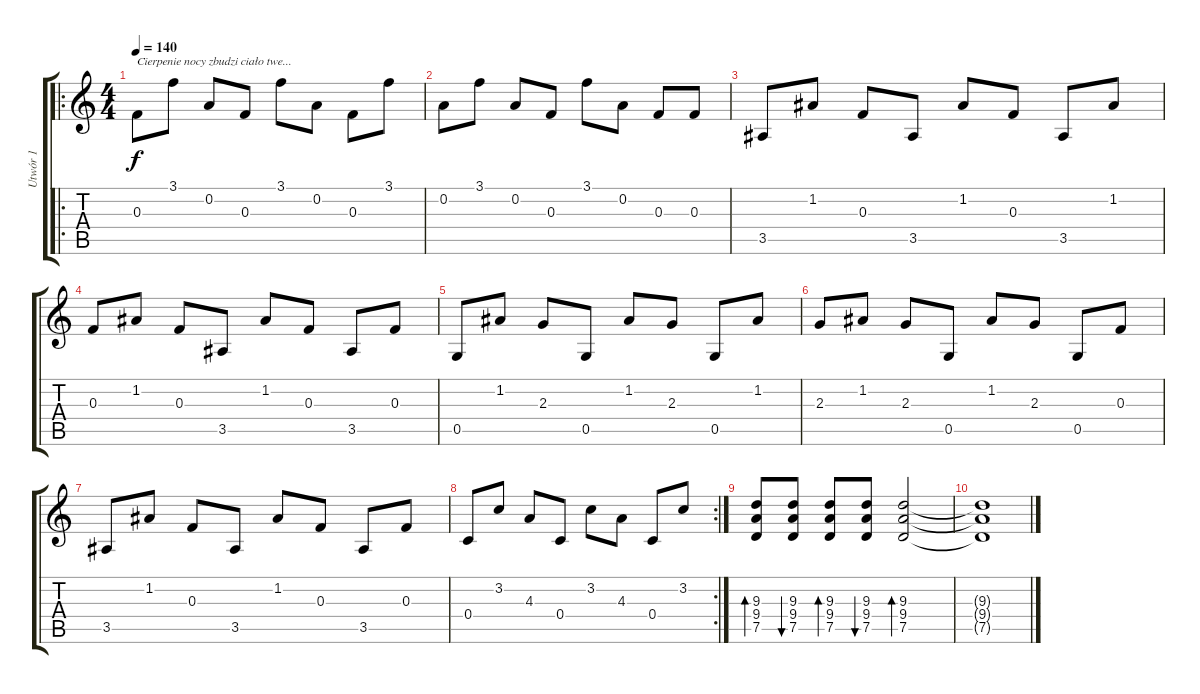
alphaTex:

\track ("Utwór 1" "Utwór 1") {instrument acousticguitarsteel}
\staff {score tabs}
\tuning (D4 A3 F3 C3 G2 D2) {hide}
\ro
\ts (4 4)
\tempo 140
\clef g2
\ks c
0.3.8{txt "Cierpenie nocy zbudzi ciało twe..." dy f} 3.1.8 0.2.8 0.3.8 3.1.8 0.2.8 0.3.8 3.1.8 |
0.2.8 3.1.8 0.2.8 0.3.8 3.1.8 0.2.8 0.3.8 0.3.8 |
3.5.8 1.2.8 0.3.8 3.5.8 1.2.8 0.3.8 3.5.8 1.2.8 |
0.3.8 1.2.8 0.3.8 3.5.8 1.2.8 0.3.8 3.5.8 0.3.8 |
0.5.8 1.2.8 2.3.8 0.5.8 1.2.8 2.3.8 0.5.8 1.2.8 |
2.3.8 1.2.8 2.3.8 0.5.8 1.2.8 2.3.8 0.5.8 0.3.8 |
3.5.8 1.2.8 0.3.8 3.5.8 1.2.8 0.3.8 3.5.8 0.3.8 |
\rc 2
0.4.8 3.2.8 4.3.8 0.4.8 3.2.8 4.3.8 0.4.8 3.2.8 |
(9.3 9.4 7.5).8{bd 240} (9.3 9.4 7.5).8{bu 240} (9.3 9.4 7.5).8{bd 240} (9.3 9.4 7.5).8{bu 240} (9.3 9.4 7.5).2{bd 240} |
(9.3{t} 9.4{t} 7.5{t}).1
